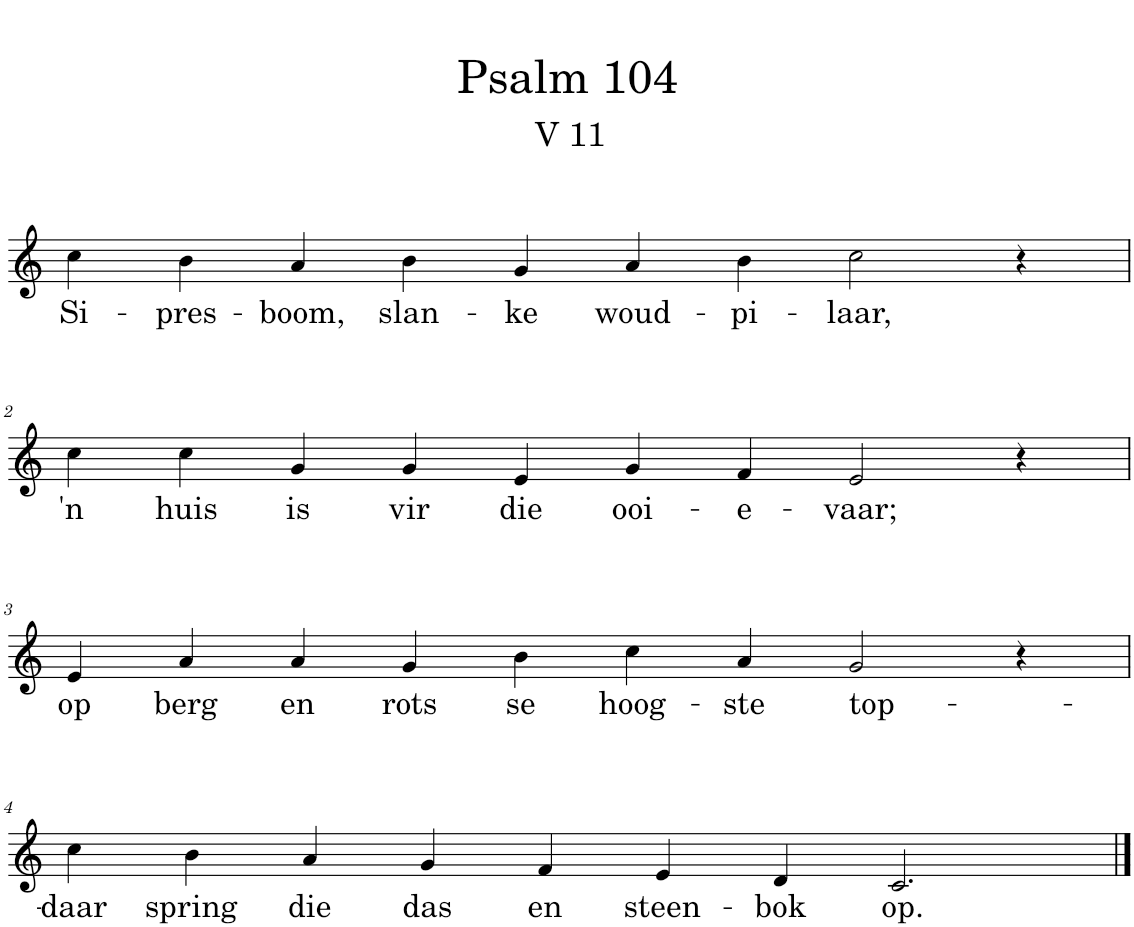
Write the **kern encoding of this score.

**kern	**text
*part1	*part1
*staff1	*staff1
*I"Pipe Organ	*
*I'Org.	*
*clefG2	*
*k[]	*
*M10/4	*
=1	=1
!	!LO:LY:b
4cc\	Si-
!	!LO:LY:b
4b\	-pres-
!	!LO:LY:b
4a/	-boom,
!	!LO:LY:b
4b\	slan-
!	!LO:LY:b
4g/	-ke
!	!LO:LY:b
4a/	woud-
!	!LO:LY:b
4b\	-pi-
!	!LO:LY:b
2cc\	-laar,
4r	.
!!LO:LB:g=z
=2	=2
!	!LO:LY:b
4cc\	'n
!	!LO:LY:b
4cc\	huis
!	!LO:LY:b
4g/	is
!	!LO:LY:b
4g/	vir
!	!LO:LY:b
4e/	die
!	!LO:LY:b
4g/	ooi-
!	!LO:LY:b
4f/	-e-
!	!LO:LY:b
2e/	-vaar;
4r	.
!!LO:LB:g=z
=3	=3
!	!LO:LY:b
4e/	op
!	!LO:LY:b
4a/	berg
!	!LO:LY:b
4a/	en
!	!LO:LY:b
4g/	rots
!	!LO:LY:b
4b\	se
!	!LO:LY:b
4cc\	hoog-
!	!LO:LY:b
4a/	-ste
!	!LO:LY:b
2g/	top-
4r	.
!!LO:LB:g=z
=4	=4
!	!LO:LY:b
4cc\	-daar
!	!LO:LY:b
4b\	spring
!	!LO:LY:b
4a/	die
!	!LO:LY:b
4g/	das
!	!LO:LY:b
4f/	en
!	!LO:LY:b
4e/	steen-
!	!LO:LY:b
4d/	-bok
!	!LO:LY:b
2.c/	op.
==	==
*-	*-
